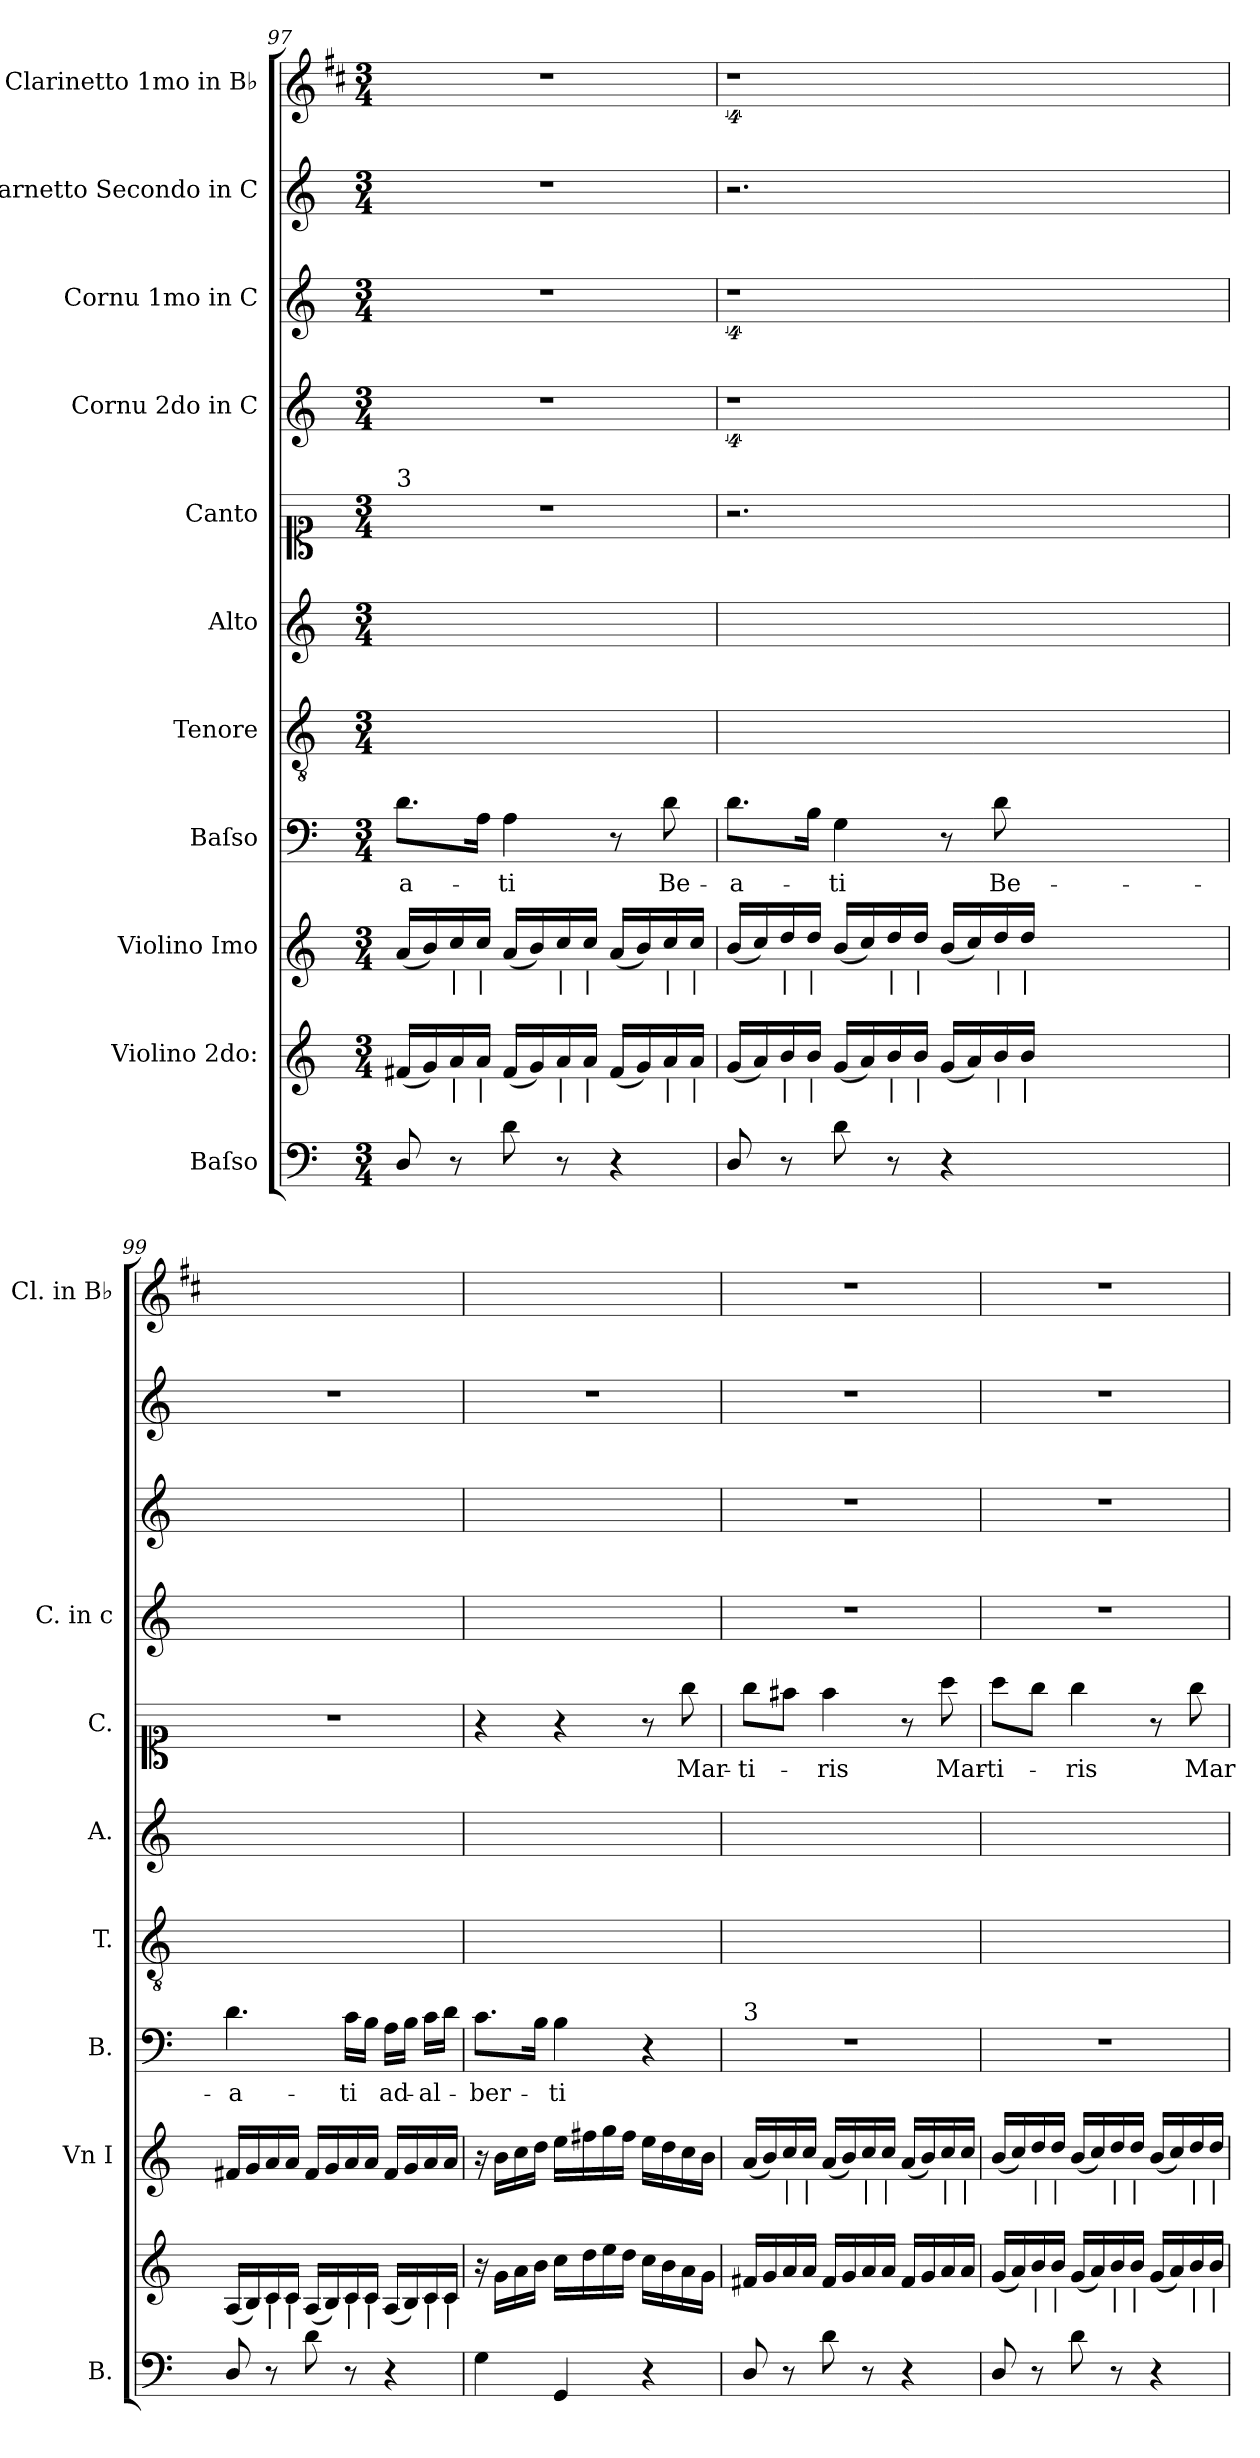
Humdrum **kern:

**kern	**kern	**kern	**kern	**text	**kern	**kern	**kern	**text	**kern	**kern	**kern	**kern
*part11	*part10	*part9	*part8	*part8	*part7	*part6	*part5	*part5	*part4	*part3	*part2	*part1
*staff11	*staff10	*staff9	*staff8	*staff8	*staff7	*staff6	*staff5	*staff5	*staff4	*staff3	*staff2	*staff1
*I"Baſso	*I"Violino 2do:	*I"Violino Imo	*I"Baſso	*	*I"Tenore	*I"Alto	*I"Canto	*	*I"Cornu 2do in C	*I"Cornu 1mo in C	*I"Clarnetto Secondo in C	*I"Clarinetto 1mo in B♭
*I'B.	*	*I'Vn I	*I'B.	*	*I'T.	*I'A.	*I'C.	*	*I'C. in c	*	*	*I'Cl. in B♭
*clefF4	*clefG2	*clefG2	*clefF4	*	*clefGv2	*clefG2	*clefC1	*	*clefG2	*clefG2	*clefG2	*clefG2
*	*	*	*	*	*	*	*	*	*	*	*	*ITrd1c2
*k[]	*k[]	*k[]	*k[]	*	*k[]	*k[]	*k[]	*	*k[]	*k[]	*k[]	*k[]
*C:	*C:	*C:	*C:	*	*C:	*C:	*C:	*	*C:	*C:	*C:	*C:
*M3/4	*M3/4	*M3/4	*M3/4	*	*M3/4	*M3/4	*M3/4	*	*M3/4	*M3/4	*M3/4	*M3/4
=97	=97	=97	=97	=97	=97	=97	=97	=97	=97	=97	=97	=97
!	!	!	!	!	!	!	!LO:TX:a:t=3	!	!	!	!	!
8D/	(16f#X/LL	(16a/LL	8.d\L	-a-	2.ryy	2.ryy	2.r	.	2.r	2.r	2.r	2.r
.	16g/)	16b/)	.	.	.	.	.	.	.	.	.	.
!	!	!LO:TX:b:t=|	!	!	!	!	!	!	!	!	!	!
!	!LO:TX:b:t=|	!	!	!	!	!	!	!	!	!	!	!
8r	16a/	16cc/	.	.	.	.	.	.	.	.	.	.
!	!	!LO:TX:b:t=|	!	!	!	!	!	!	!	!	!	!
!	!LO:TX:b:t=|	!	!	!	!	!	!	!	!	!	!	!
.	16a/JJ	16cc/JJ	16A\Jk	.	.	.	.	.	.	.	.	.
8d\	(16f#/LL	(16a/LL	4A\	-ti	.	.	.	.	.	.	.	.
.	16g/)	16b/)	.	.	.	.	.	.	.	.	.	.
!	!	!LO:TX:b:t=|	!	!	!	!	!	!	!	!	!	!
!	!LO:TX:b:t=|	!	!	!	!	!	!	!	!	!	!	!
8r	16a/	16cc/	.	.	.	.	.	.	.	.	.	.
!	!	!LO:TX:b:t=|	!	!	!	!	!	!	!	!	!	!
!	!LO:TX:b:t=|	!	!	!	!	!	!	!	!	!	!	!
.	16a/JJ	16cc/JJ	.	.	.	.	.	.	.	.	.	.
4r	(16f#/LL	(16a/LL	8r	.	.	.	.	.	.	.	.	.
.	16g/)	16b/)	.	.	.	.	.	.	.	.	.	.
!	!	!LO:TX:b:t=|	!	!	!	!	!	!	!	!	!	!
!	!LO:TX:b:t=|	!	!	!	!	!	!	!	!	!	!	!
.	16a/	16cc/	8d\	Be-	.	.	.	.	.	.	.	.
!	!	!LO:TX:b:t=|	!	!	!	!	!	!	!	!	!	!
!	!LO:TX:b:t=|	!	!	!	!	!	!	!	!	!	!	!
.	16a/JJ	16cc/JJ	.	.	.	.	.	.	.	.	.	.
=98	=98	=98	=98	=98	=98	=98	=98	=98	=98	=98	=98	=98
8D/	(16g/LL	(16b/LL	8.d\L	-a-	2.ryy	2.ryy	2.r	.	4%9r	4%9r	2.r	4%9r
.	16a/)	16cc/)	.	.	.	.	.	.	.	.	.	.
!	!	!LO:TX:b:t=|	!	!	!	!	!	!	!	!	!	!
!	!LO:TX:b:t=|	!	!	!	!	!	!	!	!	!	!	!
8r	16b/	16dd/	.	.	.	.	.	.	.	.	.	.
!	!	!LO:TX:b:t=|	!	!	!	!	!	!	!	!	!	!
!	!LO:TX:b:t=|	!	!	!	!	!	!	!	!	!	!	!
.	16b/JJ	16dd/JJ	16B\Jk	.	.	.	.	.	.	.	.	.
8d\	(16g/LL	(16b/LL	4G\	-ti	.	.	.	.	.	.	.	.
.	16a/)	16cc/)	.	.	.	.	.	.	.	.	.	.
!	!	!LO:TX:b:t=|	!	!	!	!	!	!	!	!	!	!
!	!LO:TX:b:t=|	!	!	!	!	!	!	!	!	!	!	!
8r	16b/	16dd/	.	.	.	.	.	.	.	.	.	.
!	!	!LO:TX:b:t=|	!	!	!	!	!	!	!	!	!	!
!	!LO:TX:b:t=|	!	!	!	!	!	!	!	!	!	!	!
.	16b/JJ	16dd/JJ	.	.	.	.	.	.	.	.	.	.
4r	(16g/LL	(16b/LL	8r	.	.	.	.	.	.	.	.	.
.	16a/)	16cc/)	.	.	.	.	.	.	.	.	.	.
!	!	!LO:TX:b:t=|	!	!	!	!	!	!	!	!	!	!
!	!LO:TX:b:t=|	!	!	!	!	!	!	!	!	!	!	!
.	16b/	16dd/	8d\	Be-	.	.	.	.	.	.	.	.
!	!	!LO:TX:b:t=|	!	!	!	!	!	!	!	!	!	!
!	!LO:TX:b:t=|	!	!	!	!	!	!	!	!	!	!	!
.	16b/JJ	16dd/JJ	.	.	.	.	.	.	.	.	.	.
1.ryy	1.ryy	1.ryy	1.ryy	.	1.ryy	1.ryy	1.ryy	.	.	.	1.ryy	.
=99	=99	=99	=99	=99	=99	=99	=99	=99	=99	=99	=99	=99
8D/	(16A/LL	16f#X/LL	4.d\	-a-	2.ryy	2.ryy	2.r	.	2.ryy	2.ryy	2.r	2.ryy
.	16B/)	16g/	.	.	.	.	.	.	.	.	.	.
!	!LO:TX:b:t=|	!	!	!	!	!	!	!	!	!	!	!
8r	16c/	16a/	.	.	.	.	.	.	.	.	.	.
!	!LO:TX:b:t=|	!	!	!	!	!	!	!	!	!	!	!
.	16c/JJ	16a/JJ	.	.	.	.	.	.	.	.	.	.
8d\	(16A/LL	16f#/LL	.	.	.	.	.	.	.	.	.	.
.	16B/)	16g/	.	.	.	.	.	.	.	.	.	.
!	!LO:TX:b:t=|	!	!	!	!	!	!	!	!	!	!	!
8r	16c/	16a/	16c\LL	-ti	.	.	.	.	.	.	.	.
!	!LO:TX:b:t=|	!	!	!	!	!	!	!	!	!	!	!
.	16c/JJ	16a/JJ	16B\JJ	.	.	.	.	.	.	.	.	.
4r	(16A/LL	16f#/LL	16A\LL	ad-	.	.	.	.	.	.	.	.
.	16B/)	16g/	16B\JJ	.	.	.	.	.	.	.	.	.
!	!LO:TX:b:t=|	!	!	!	!	!	!	!	!	!	!	!
.	16c/	16a/	16c\LL	-al-	.	.	.	.	.	.	.	.
!	!LO:TX:b:t=|	!	!	!	!	!	!	!	!	!	!	!
.	16c/JJ	16a/JJ	16d\JJ	.	.	.	.	.	.	.	.	.
=100	=100	=100	=100	=100	=100	=100	=100	=100	=100	=100	=100	=100
4G\	16r	16r	8.c\L	-ber-	2.ryy	2.ryy	4r	.	2.ryy	2.ryy	2.r	2.ryy
.	16g\LL	16b\LL	.	.	.	.	.	.	.	.	.	.
.	16a\	16cc\	.	.	.	.	.	.	.	.	.	.
.	16b\JJ	16dd\JJ	16B\Jk	.	.	.	.	.	.	.	.	.
4GG/	16cc\LL	16ee\LL	4B\	-ti	.	.	4r	.	.	.	.	.
.	16dd\	16ff#X\	.	.	.	.	.	.	.	.	.	.
.	16ee\	16gg\	.	.	.	.	.	.	.	.	.	.
.	16dd\JJ	16ff#\JJ	.	.	.	.	.	.	.	.	.	.
4r	16cc\LL	16ee\LL	4r	.	.	.	8r	.	.	.	.	.
.	16b\	16dd\	.	.	.	.	.	.	.	.	.	.
.	16a\	16cc\	.	.	.	.	8gg\	Mar-	.	.	.	.
.	16g\JJ	16b\JJ	.	.	.	.	.	.	.	.	.	.
=101	=101	=101	=101	=101	=101	=101	=101	=101	=101	=101	=101	=101
!	!	!	!LO:TX:a:t=3	!	!	!	!	!	!	!	!	!
8D/	16f#X/LL	(16a/LL	2.r	.	2.ryy	2.ryy	8gg\L	-ti-	2.r	2.r	2.r	2.r
.	16g/	16b/)	.	.	.	.	.	.	.	.	.	.
!	!	!LO:TX:b:t=|	!	!	!	!	!	!	!	!	!	!
8r	16a/	16cc/	.	.	.	.	8ff#X\J	.	.	.	.	.
!	!	!LO:TX:b:t=|	!	!	!	!	!	!	!	!	!	!
.	16a/JJ	16cc/JJ	.	.	.	.	.	.	.	.	.	.
8d\	16f#/LL	(16a/LL	.	.	.	.	4ff#\	-ris	.	.	.	.
.	16g/	16b/)	.	.	.	.	.	.	.	.	.	.
!	!	!LO:TX:b:t=|	!	!	!	!	!	!	!	!	!	!
8r	16a/	16cc/	.	.	.	.	.	.	.	.	.	.
!	!	!LO:TX:b:t=|	!	!	!	!	!	!	!	!	!	!
.	16a/JJ	16cc/JJ	.	.	.	.	.	.	.	.	.	.
4r	16f#/LL	(16a/LL	.	.	.	.	8r	.	.	.	.	.
.	16g/	16b/)	.	.	.	.	.	.	.	.	.	.
!	!	!LO:TX:b:t=|	!	!	!	!	!	!	!	!	!	!
.	16a/	16cc/	.	.	.	.	8aa\	Mar-	.	.	.	.
!	!	!LO:TX:b:t=|	!	!	!	!	!	!	!	!	!	!
.	16a/JJ	16cc/JJ	.	.	.	.	.	.	.	.	.	.
=102	=102	=102	=102	=102	=102	=102	=102	=102	=102	=102	=102	=102
8D/	(16g/LL	(16b/LL	2.r	.	2.ryy	2.ryy	8aa\L	-ti-	2.r	2.r	2.r	2.r
.	16a/)	16cc/)	.	.	.	.	.	.	.	.	.	.
!	!	!LO:TX:b:t=|	!	!	!	!	!	!	!	!	!	!
!	!LO:TX:b:t=|	!	!	!	!	!	!	!	!	!	!	!
8r	16b/	16dd/	.	.	.	.	8gg\J	.	.	.	.	.
!	!	!LO:TX:b:t=|	!	!	!	!	!	!	!	!	!	!
!	!LO:TX:b:t=|	!	!	!	!	!	!	!	!	!	!	!
.	16b/JJ	16dd/JJ	.	.	.	.	.	.	.	.	.	.
8d\	(16g/LL	(16b/LL	.	.	.	.	4gg\	-ris	.	.	.	.
.	16a/)	16cc/)	.	.	.	.	.	.	.	.	.	.
!	!	!LO:TX:b:t=|	!	!	!	!	!	!	!	!	!	!
!	!LO:TX:b:t=|	!	!	!	!	!	!	!	!	!	!	!
8r	16b/	16dd/	.	.	.	.	.	.	.	.	.	.
!	!	!LO:TX:b:t=|	!	!	!	!	!	!	!	!	!	!
!	!LO:TX:b:t=|	!	!	!	!	!	!	!	!	!	!	!
.	16b/JJ	16dd/JJ	.	.	.	.	.	.	.	.	.	.
4r	(16g/LL	(16b/LL	.	.	.	.	8r	.	.	.	.	.
.	16a/)	16cc/)	.	.	.	.	.	.	.	.	.	.
!	!	!LO:TX:b:t=|	!	!	!	!	!	!	!	!	!	!
!	!LO:TX:b:t=|	!	!	!	!	!	!	!	!	!	!	!
.	16b/	16dd/	.	.	.	.	8gg\	Mar-	.	.	.	.
!	!	!LO:TX:b:t=|	!	!	!	!	!	!	!	!	!	!
!	!LO:TX:b:t=|	!	!	!	!	!	!	!	!	!	!	!
.	16b/JJ	16dd/JJ	.	.	.	.	.	.	.	.	.	.
=	=	=	=	=	=	=	=	=	=	=	=	=
*-	*-	*-	*-	*-	*-	*-	*-	*-	*-	*-	*-	*-
